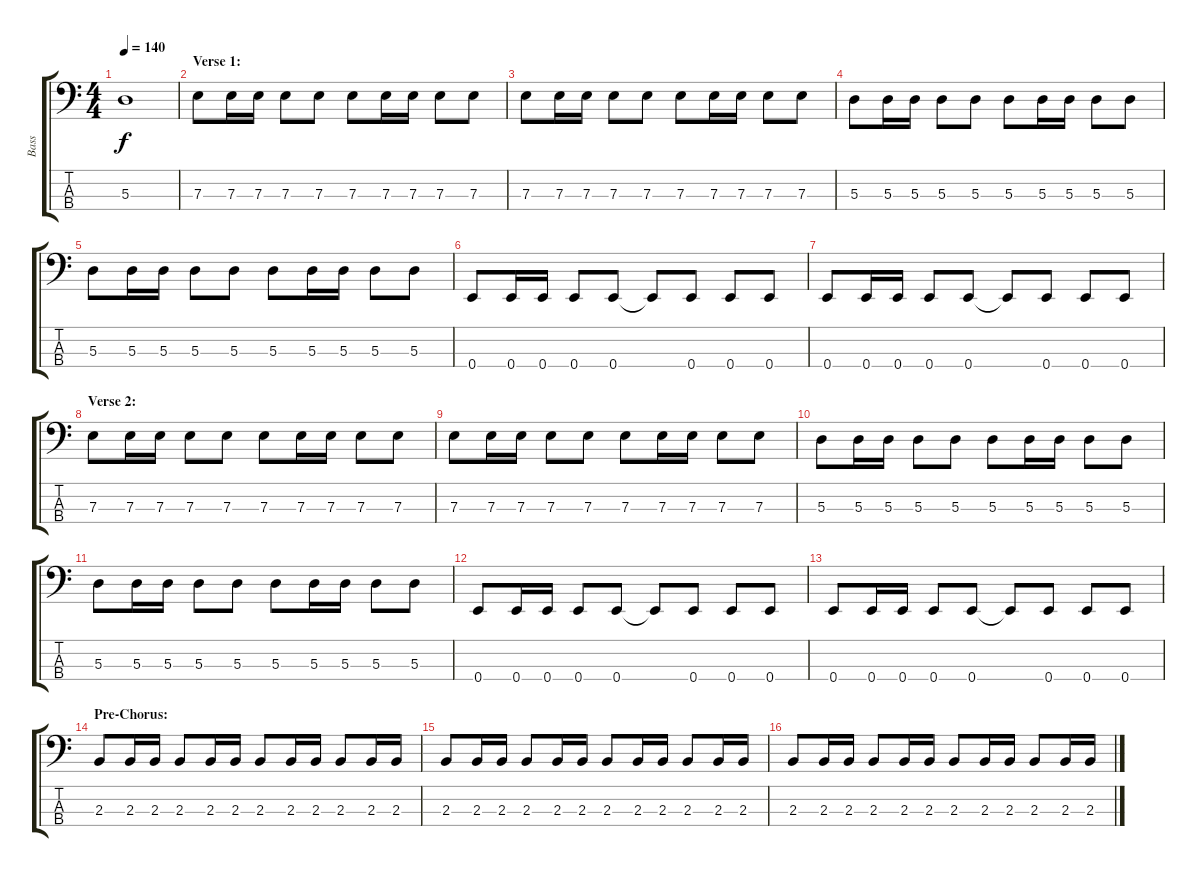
\track ("Bass" "Bass") {instrument electricbasspick}
\staff {score tabs}
\tuning (G2 D2 A1 E1) {hide}
\ts (4 4)
\tempo 140
\clef f4
\ks c
5.3{t}.1{dy f} |
\section ("" "Verse 1:")
7.3.8 7.3.16 7.3.16 7.3.8 7.3.8 7.3.8 7.3.16 7.3.16 7.3.8 7.3.8 |
7.3.8 7.3.16 7.3.16 7.3.8 7.3.8 7.3.8 7.3.16 7.3.16 7.3.8 7.3.8 |
5.3.8 5.3.16 5.3.16 5.3.8 5.3.8 5.3.8 5.3.16 5.3.16 5.3.8 5.3.8 |
5.3.8 5.3.16 5.3.16 5.3.8 5.3.8 5.3.8 5.3.16 5.3.16 5.3.8 5.3.8 |
0.4.8 0.4.16 0.4.16 0.4.8 0.4.8 0.4{t}.8 0.4.8 0.4.8 0.4.8 |
0.4.8 0.4.16 0.4.16 0.4.8 0.4.8 0.4{t}.8 0.4.8 0.4.8 0.4.8 |
\section ("" "Verse 2:")
7.3.8 7.3.16 7.3.16 7.3.8 7.3.8 7.3.8 7.3.16 7.3.16 7.3.8 7.3.8 |
7.3.8 7.3.16 7.3.16 7.3.8 7.3.8 7.3.8 7.3.16 7.3.16 7.3.8 7.3.8 |
5.3.8 5.3.16 5.3.16 5.3.8 5.3.8 5.3.8 5.3.16 5.3.16 5.3.8 5.3.8 |
5.3.8 5.3.16 5.3.16 5.3.8 5.3.8 5.3.8 5.3.16 5.3.16 5.3.8 5.3.8 |
0.4.8 0.4.16 0.4.16 0.4.8 0.4.8 0.4{t}.8 0.4.8 0.4.8 0.4.8 |
0.4.8 0.4.16 0.4.16 0.4.8 0.4.8 0.4{t}.8 0.4.8 0.4.8 0.4.8 |
\section ("" "Pre-Chorus:")
2.3.8 2.3.16 2.3.16 2.3.8 2.3.16 2.3.16 2.3.8 2.3.16 2.3.16 2.3.8 2.3.16 2.3.16 |
2.3.8 2.3.16 2.3.16 2.3.8 2.3.16 2.3.16 2.3.8 2.3.16 2.3.16 2.3.8 2.3.16 2.3.16 |
2.3.8 2.3.16 2.3.16 2.3.8 2.3.16 2.3.16 2.3.8 2.3.16 2.3.16 2.3.8 2.3.16 2.3.16
